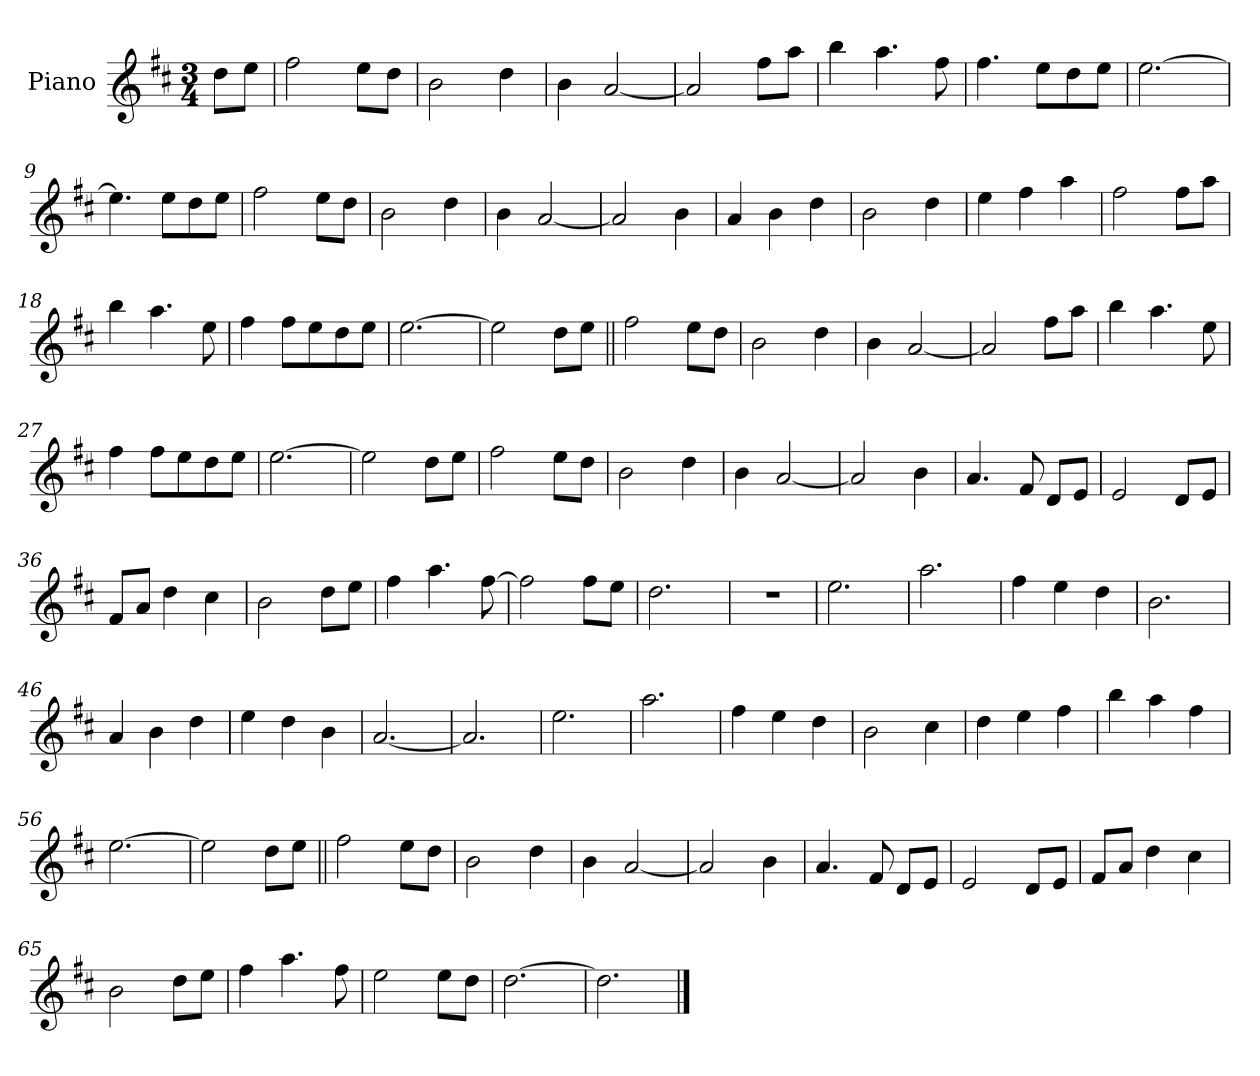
**kern
*part1
*staff1
*I"Piano
*I'Pno
*clefG2
*k[f#c#]
*D:
*M3/4
=1
8dd\L
8ee\J
=2
2ff#\
8ee\L
8dd\J
=3
2b\
4dd\
=4
4b\
[2a/
=5
2a/]
8ff#\L
8aa\J
=6
4bb\
4.aa\
8ff#\
=7
4.ff#\
8ee\L
8dd\
8ee\J
=8
[2.ee\
!!LO:LB:g=z
=9
4.ee\]
8ee\L
8dd\
8ee\J
=10
2ff#\
8ee\L
8dd\J
=11
2b\
4dd\
=12
4b\
[2a/
=13
2a/]
4b\
=14
4a/
4b\
4dd\
=15
2b\
4dd\
=16
4ee\
4ff#\
4aa\
=17
2ff#\
8ff#\L
8aa\J
!!LO:LB:g=z
=18
4bb\
4.aa\
8ee\
=19
4ff#\
8ff#\L
8ee\
8dd\
8ee\J
=20
[2.ee\
=21
2ee\]
8dd\L
8ee\J
=22||
2ff#\
8ee\L
8dd\J
=23
2b\
4dd\
=24
4b\
[2a/
=25
2a/]
8ff#\L
8aa\J
!!LO:LB:g=z
=26
4bb\
4.aa\
8ee\
=27
4ff#\
8ff#\L
8ee\
8dd\
8ee\J
=28
[2.ee\
=29
2ee\]
8dd\L
8ee\J
=30
2ff#\
8ee\L
8dd\J
=31
2b\
4dd\
=32
4b\
[2a/
=33
2a/]
4b\
!!LO:LB:g=z
=34
4.a/
8f#/
8d/L
8e/J
=35
2e/
8d/L
8e/J
=36
8f#/L
8a/J
4dd\
4cc#\
=37
2b\
8dd\L
8ee\J
=38
4ff#\
4.aa\
[8ff#\
=39
2ff#\]
8ff#\L
8ee\J
=40
2.dd\
=41
2.r
=42
2.ee\
!!LO:LB:g=z
=43
2.aa\
=44
4ff#\
4ee\
4dd\
=45
2.b\
=46
4a/
4b\
4dd\
=47
4ee\
4dd\
4b\
=48
[2.a/
=49
2.a/]
=50
2.ee\
=51
2.aa\
=52
4ff#\
4ee\
4dd\
!!LO:LB:g=z
=53
2b\
4cc#\
=54
4dd\
4ee\
4ff#\
=55
4bb\
4aa\
4ff#\
=56
[2.ee\
=57
2ee\]
8dd\L
8ee\J
=58||
2ff#\
8ee\L
8dd\J
=59
2b\
4dd\
=60
4b\
[2a/
=61
2a/]
4b\
!!LO:LB:g=z
=62
4.a/
8f#/
8d/L
8e/J
=63
2e/
8d/L
8e/J
=64
8f#/L
8a/J
4dd\
4cc#\
=65
2b\
8dd\L
8ee\J
=66
4ff#\
4.aa\
8ff#\
=67
2ee\
8ee\L
8dd\J
=68
[2.dd\
=69
2.dd\]
==
*-
